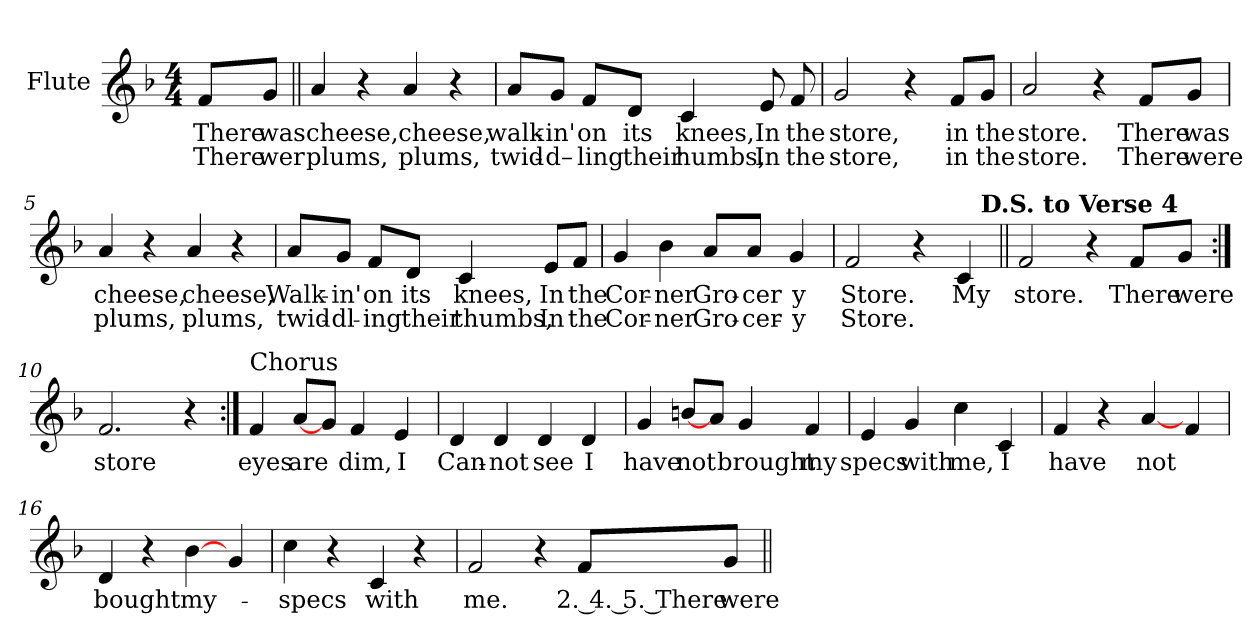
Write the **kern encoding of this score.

**kern	**text	**text
*part1	*part1	*part1
*staff1	*staff1	*staff1
*I"Flute	*	*
*I'Flu	*	*
*clefG2	*	*
*k[b-]	*	*
*F:	*	*
*M4/4	*	*
=	=	=
!	!LO:LY:b	!LO:LY:b
8f/L	There	There
!	!LO:LY:b	!LO:LY:b
8g/J	was	wer
=1||	=1||	=1||
!	!LO:LY:b	!LO:LY:b
4a/	cheese,	plums,
4r	.	.
!	!LO:LY:b	!LO:LY:b
4a/	cheese,	plums,
4r	.	.
=2	=2	=2
!	!LO:LY:b	!LO:LY:b
8a/L	walk-	twid-
!	!LO:LY:b	!LO:LY:b
8g/J	-in'	-d–
!	!LO:LY:b	!LO:LY:b
8f/L	on	ling
!	!LO:LY:b	!LO:LY:b
8d/J	its	their
!	!LO:LY:b	!LO:LY:b
4c/	knees,	humbs,
!	!LO:LY:b	!LO:LY:b
8e/	In	In
!	!LO:LY:b	!LO:LY:b
8f/	the	the
!!LO:LB:g=z
=3	=3	=3
!	!LO:LY:b	!LO:LY:b
2g/	store,	store,
4r	.	.
!	!LO:LY:b	!LO:LY:b
8f/L	in	in
!	!LO:LY:b	!LO:LY:b
8g/J	the	the
=4	=4	=4
!	!LO:LY:b	!LO:LY:b
2a/	store.	store.
4r	.	.
!	!LO:LY:b	!LO:LY:b
8f/L	There	There
!	!LO:LY:b	!LO:LY:b
8g/J	was	were
=5	=5	=5
!	!LO:LY:b	!LO:LY:b
4a/	cheese,	plums,
4r	.	.
!	!LO:LY:b	!LO:LY:b
4a/	cheese,	plums,
4r	.	.
!!LO:LB:g=z
=6	=6	=6
!	!LO:LY:b	!LO:LY:b
8a/L	Walk-	twid-
!	!LO:LY:b	!LO:LY:b
8g/J	-in'	-dl-
!	!LO:LY:b	!LO:LY:b
8f/L	on	-ing
!	!LO:LY:b	!LO:LY:b
8d/J	its	their
!	!LO:LY:b	!LO:LY:b
4c/	knees,	thumbs,
!	!LO:LY:b	!LO:LY:b
8e/L	In	In
!	!LO:LY:b	!LO:LY:b
8f/J	the	the
=7	=7	=7
!	!LO:LY:b	!LO:LY:b
4g/	Cor-	Cor-
!	!LO:LY:b	!LO:LY:b
4b-\	-ner	-ner
!	!LO:LY:b	!LO:LY:b
8a/L	Gro-	Gro-
!	!LO:LY:b	!LO:LY:b
8a/J	-cer	-cer-
!	!LO:LY:b	!LO:LY:b
4g/	y	-y
=8	=8	=8
!	!LO:LY:b	!LO:LY:b
2f/	Store.	Store.
4r	.	.
!	!LO:LY:b	!
4c/	My	.
!!LO:LB:g=z
=9||	=9||	=9||
!	!LO:LY:b	!
2f/	store.	.
4r	.	.
!	!LO:LY:b	!
8f/L	There	.
!LO:TX:a:B:rj:t=D.S. to Verse 4	!	!
!	!LO:LY:b	!
8g/J	were	.
=10:|!	=10:|!	=10:|!
!	!LO:LY:b	!
2.f/	store	.
4r	.	.
=11:|!	=11:|!	=11:|!
!LO:TX:a:t=Chorus	!	!
!	!LO:LY:b	!
4f/	eyes	.
!	!LO:LY:b	!
[8a/L	are	.
8g/J	.	.
!	!LO:LY:b	!
4f/	dim,	.
!	!LO:LY:b	!
4e/	I	.
!!LO:LB:g=z
=12	=12	=12
!	!LO:LY:b	!
4d/	Can-	.
!	!LO:LY:b	!
4d/	-not	.
!	!LO:LY:b	!
4d/	see	.
!	!LO:LY:b	!
4d/	I	.
=13	=13	=13
!	!LO:LY:b	!
4g/	have	.
!	!LO:LY:b	!
[8bn/L	not	.
8a/J	.	.
!	!LO:LY:b	!
4g/	brought	.
!	!LO:LY:b	!
4f/	my	.
=14	=14	=14
!	!LO:LY:b	!
4e/	specs	.
!	!LO:LY:b	!
4g/	with	.
!	!LO:LY:b	!
4cc\	me,	.
!	!LO:LY:b	!
4c/	I	.
!!LO:LB:g=z
=15	=15	=15
!	!LO:LY:b	!
4f/	have	.
4r	.	.
!	!LO:LY:b	!
[4a/	not	.
4f/	.	.
=16	=16	=16
!	!LO:LY:b	!
4d/	bought	.
4r	.	.
!	!LO:LY:b	!
[4b-\	my-	.
4g/	.	.
=17	=17	=17
!	!LO:LY:b	!
4cc\	-specs	.
4r	.	.
!	!LO:LY:b	!
4c/	with	.
4r	.	.
=18	=18	=18
!	!LO:LY:b	!
2f/	me.	.
4r	.	.
!	!LO:LY:b	!
8f/L	2. 4. 5. There	.
!	!LO:LY:b	!
8g/J	were	.
=||	=||	=||
*-	*-	*-
